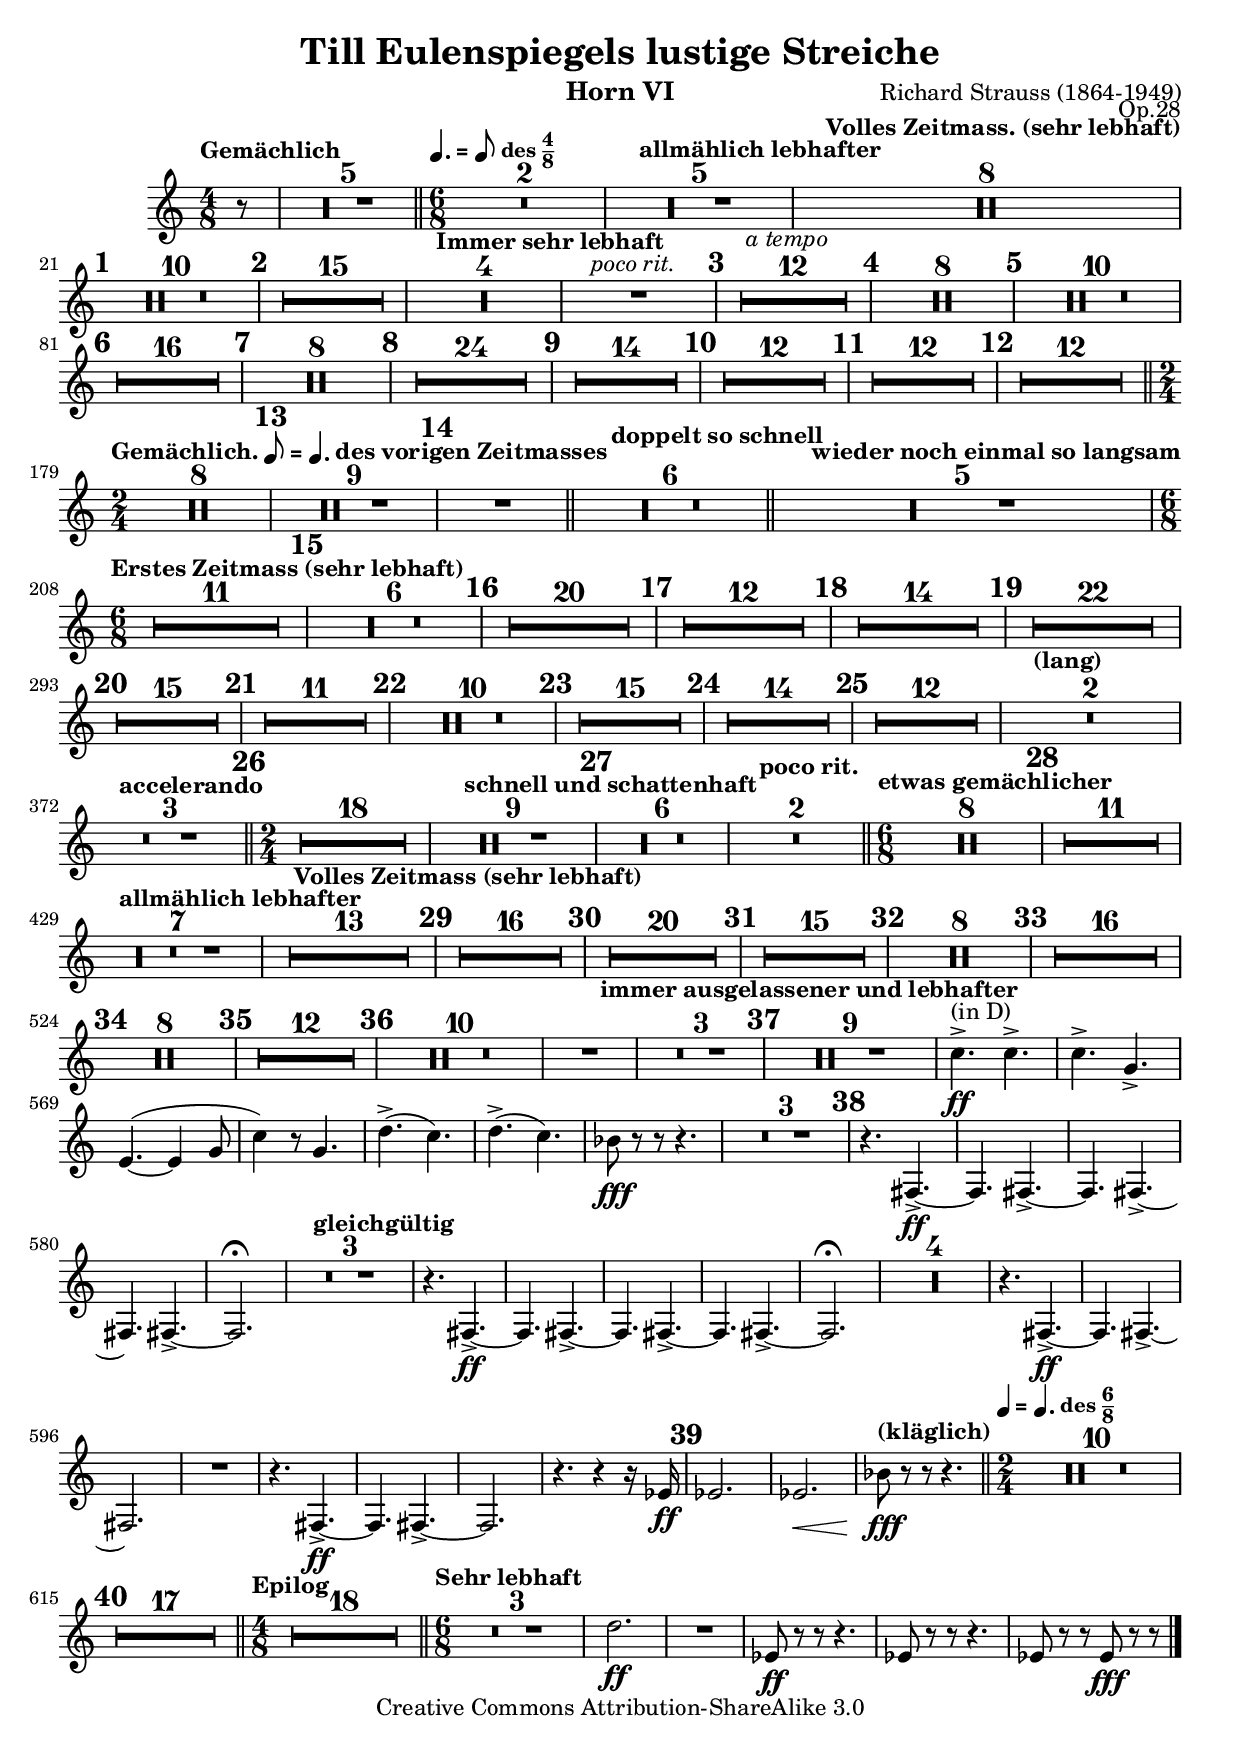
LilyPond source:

\version "2.13.49"

\include "defs.ily" 
\version "2.13.49"

hornSix = \relative c''
{
  %4/8
  r8
  R2*5 |

  %6/8
  R2.*2
  %"allmählich lebhafter"
  R2.*5 |
  %"Volles Zeitmass. (sehr lebhaft)"
  R2.*8

  %1
  R2.*10

  %2
  R2.*15
  %"Immer sehr lebhaft"
  R2.*4
  R2. %"poco rit."

  %3
  R2.*12 %"a tempo"

  %4
  R2.*8

  %5
  R2.*10

  %6
  R2.*16

  %7
  R2.*8

  %8
  R2.*24

  %9
  R2.*14

  %10
  R2.*12 |

  %11
  R2.*12 |

  %12
  R2.*12 |
  %2/4
  %\markup{\bold Gemächlich. \small {\note #"8" #1 = \note #"4." #1 } \bold {des vorigen Zeitmasses} }
  R2*8 |

  %13
  R2*9 |

  %14
  R2 |
  %\markup{"doppelt so schnell"}
  R2*6 |
  %\markup{"weider noch einmal so langsam"}
  R2*5 |
  %6/8
  %"Erstes Zeitmass (sehr lebhaft)"
  R2.*11 |

  %15
  R2.*6 |

  %16
  R2.*20 |

  %17
  R2.*12 |

  %18
  R2.*14 |

  %19
  R2.*22 |

  %20
  R2.*15 |

  %21
  R2.*11 |

  %22
  R2.*10 |

  %23
  R2.*15 |

  %24
  R2.*14 |

  %25
  R2.*12 |
  %\markup{(lang)}
  R2.*2 |
  %\markup{accelerando}
  R2.*3 |

  %26
  %2/4
  R2*18 |
  %\markup{schnell und schattenhaft}
  R2*9 |

  %27
  R2*6 |
  %\markup{poco rit.}
  R2*2 |

  %6/8
  %"etwas gemächlicher"
  R2.*8 |

  %28
  R2.*11 |
  %"allmählich lebhafter"
  R2.*7 |
  %"Volles Zeitmass (sehr lebhaft)"
  R2.*13 |

  %29
  R2.*16 |

  %30
  R2.*20 |

  %31
  R2.*15 |

  %32
  R2.*8 |

  %33
  R2.*16 |

  %34
  R2.*8 |

  %35
  R2.*12 |

  %36
  R2.*14 |

  %37
  R2.*9 |
  \transposition d
  c4.->\ff^"(in D)" c-> |
  c-> g-> |
  e4.~( e4 g8 |
  c4) r8 g4. |
  d'4.(-> c) |
  d(-> c) |
  bes8\fff r r r4. |
  R2.*3 |

  %38
  \repeat unfold 2
  {
    r4. fis,~->\ff |
    \repeat unfold 3 {fis fis~-> |}
    fis2.\fermata |
  }
  \alternative
  {
    {R2.*3 |}
    {R2.*4 |}
  }
  r4. fis~->\ff |
  fis fis~-> |
  fis2. |
  R2. |
  r4. fis~->\ff |
  fis fis~-> |
  fis2. |
  r4. r4 r16 ees'\ff |

  %39
  ees2. |
  ees\< |
  bes'8\fff r r r4. |

  %2/4
  R2*10 |

  %40
  R2*17 |

  %4/8
  %"Epilog"
  R2*18 |

  %6/8
  R2.*3 |
  d2.\ff |
  R2. |
  ees,8\ff r r r4. |
  ees8 r r r4. |
  ees8 r r ees\fff r r |
}
 

instrument = "Horn VI"

notes = \hornSix

\include "part.ily"
